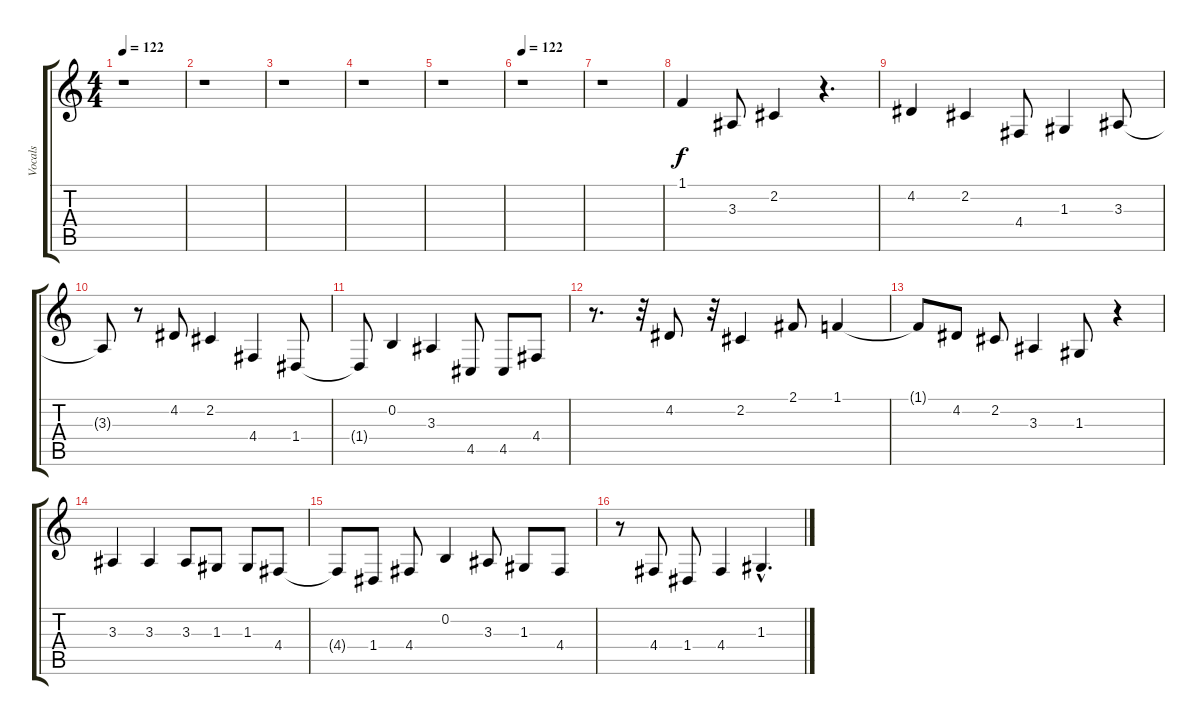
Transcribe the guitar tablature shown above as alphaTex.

\track ("Vocals" "Vocals") {instrument oboe}
\staff {score tabs}
\tuning (E4 B3 G3 D3 A2 E2) {hide}
\ts (4 4)
\tempo 122
\tempo 84
\tempo 122
\clef g2
\ks c
r.1{dy f instrument oboe} |
r.1 |
r.1 |
r.1 |
r.1 |
\tempo 122
r.1 |
r.1 |
1.1.4 3.3.8 2.2.4 r.4{d} |
4.2.4 2.2.4 4.4.8 1.3.4 3.3.8 |
3.3{t}.8 r.8 4.2.8 2.2.4 4.4.4 1.4.8 |
1.4{t}.8 0.2.4 3.3.4 4.5.8 4.5.8 4.4.8 |
r.8{d} r.32 4.2.8 r.32 2.2.4 2.1.8 1.1.4 |
1.1{t}.8 4.2.8 2.2.8 3.3.4 1.3.8 r.4 |
3.3.4 3.3.4 3.3.8 1.3.8 1.3.8 4.4.8 |
4.4{t}.8 1.4.8 4.4.8 0.2.4 3.3.8 1.3.8 4.4.8 |
r.8 4.4.8 1.4.8 4.4.4 1.3{hac}.4{d}
